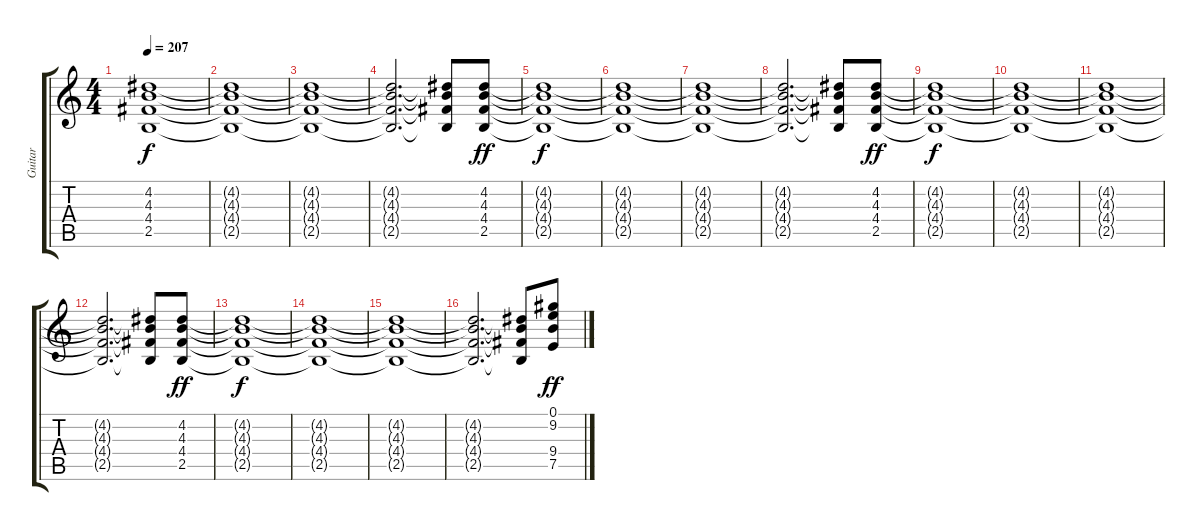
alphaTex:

\track ("Guitar" "Guitar") {instrument overdrivenguitar}
\staff {score tabs}
\tuning (E4 B3 G3 D3 A2 E2) {hide}
\ts (4 4)
\tempo 207
\clef g2
\ks c
(4.2{t} 4.3{t} 4.4{t} 2.5{t}).1{dy f} |
(4.2{t} 4.3{t} 4.4{t} 2.5{t}).1 |
(4.2{t} 4.3{t} 4.4{t} 2.5{t}).1 |
(4.2{t} 4.3{t} 4.4{t} 2.5{t}).2{d} (4.2{t} 4.3{t} 4.4{t} 2.5{t}).8 (4.2 4.3 4.4 2.5).8{dy ff} |
(4.2{t} 4.3{t} 4.4{t} 2.5{t}).1{dy f} |
(4.2{t} 4.3{t} 4.4{t} 2.5{t}).1 |
(4.2{t} 4.3{t} 4.4{t} 2.5{t}).1 |
(4.2{t} 4.3{t} 4.4{t} 2.5{t}).2{d} (4.2{t} 4.3{t} 4.4{t} 2.5{t}).8 (4.2 4.3 4.4 2.5).8{dy ff} |
(4.2{t} 4.3{t} 4.4{t} 2.5{t}).1{dy f} |
(4.2{t} 4.3{t} 4.4{t} 2.5{t}).1 |
(4.2{t} 4.3{t} 4.4{t} 2.5{t}).1 |
(4.2{t} 4.3{t} 4.4{t} 2.5{t}).2{d} (4.2{t} 4.3{t} 4.4{t} 2.5{t}).8 (4.2 4.3 4.4 2.5).8{dy ff} |
(4.2{t} 4.3{t} 4.4{t} 2.5{t}).1{dy f} |
(4.2{t} 4.3{t} 4.4{t} 2.5{t}).1 |
(4.2{t} 4.3{t} 4.4{t} 2.5{t}).1 |
(4.2{t} 4.3{t} 4.4{t} 2.5{t}).2{d} (4.2{t} 4.3{t} 4.4{t} 2.5{t}).8 (0.1 9.2 9.4 7.5).8{dy ff}
